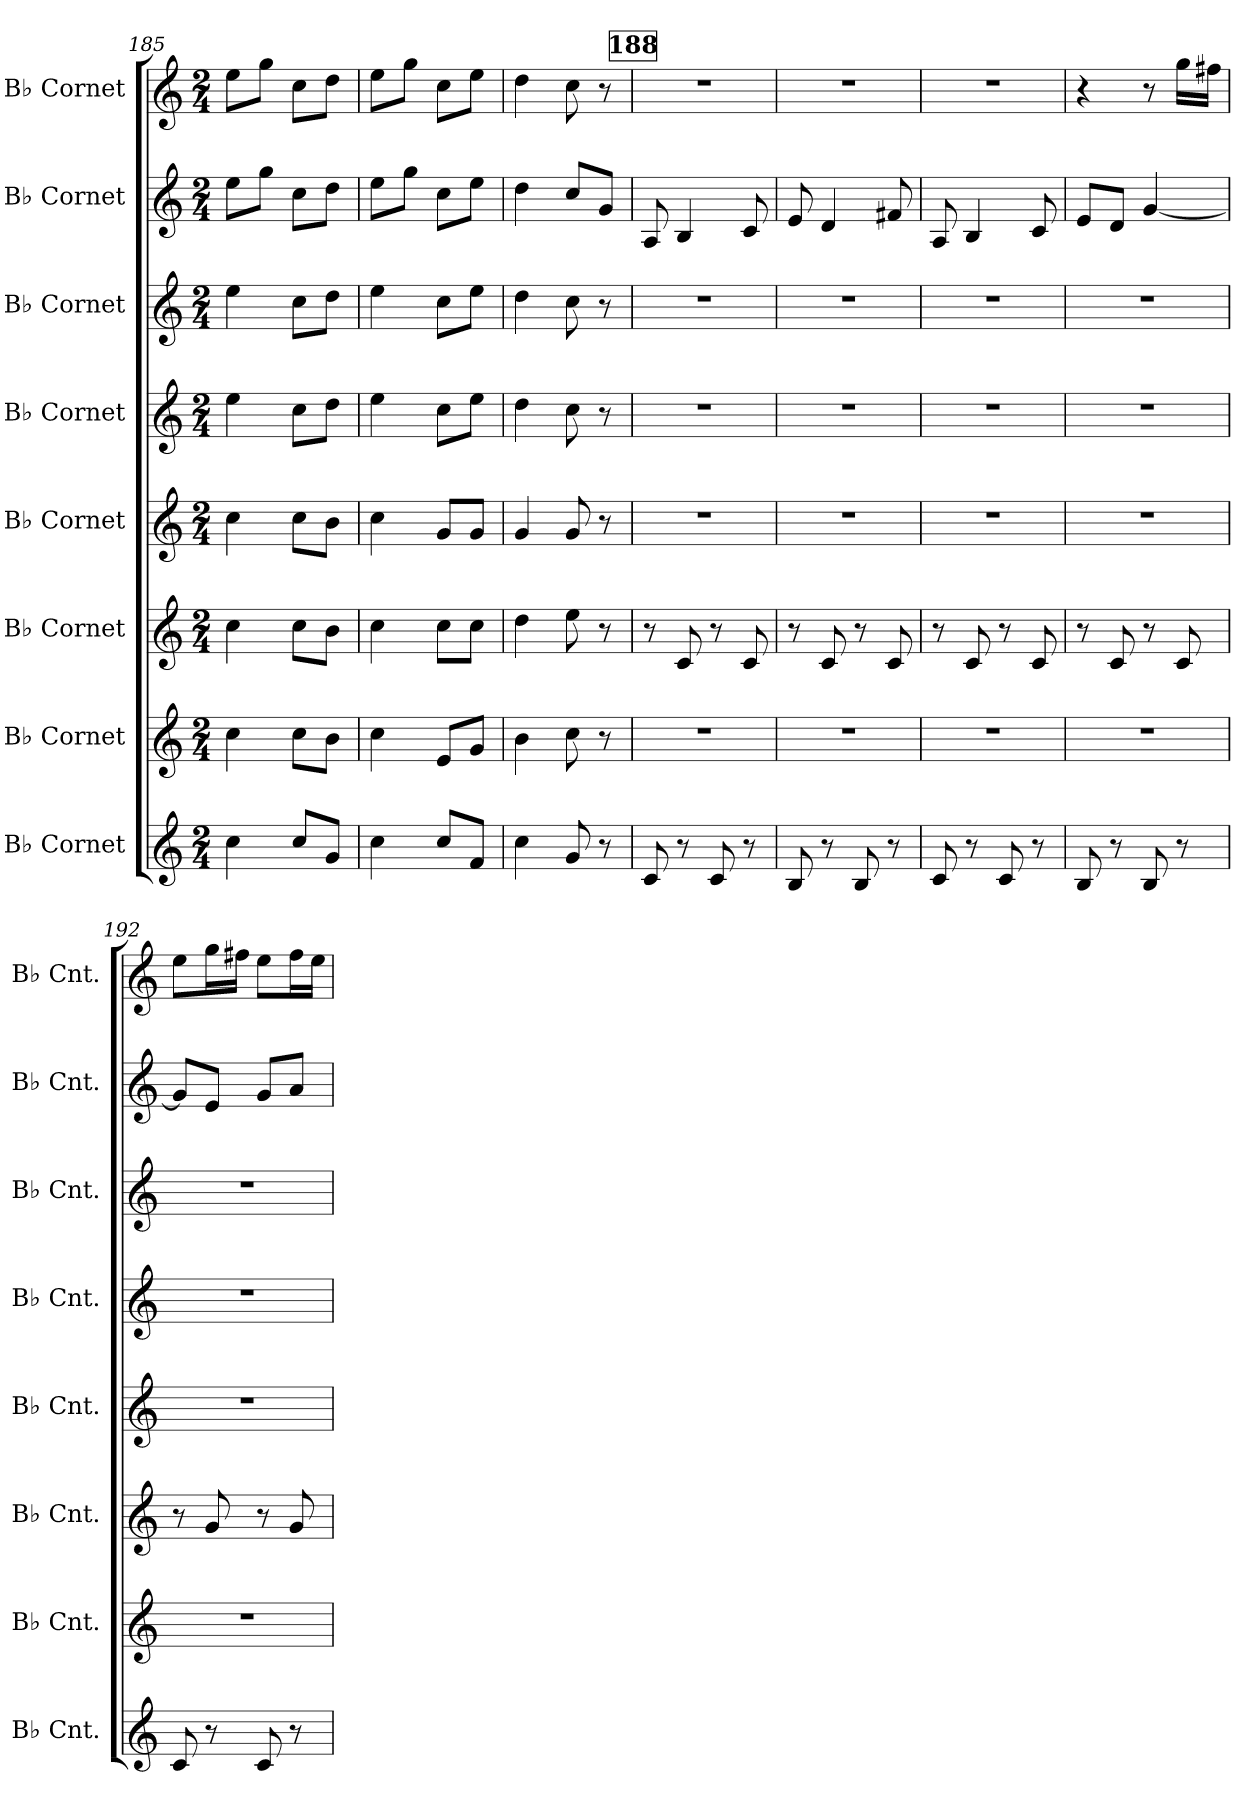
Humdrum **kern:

**kern	**kern	**kern	**kern	**kern	**kern	**kern	**kern
*part8	*part7	*part6	*part5	*part4	*part3	*part2	*part1
*staff8	*staff7	*staff6	*staff5	*staff4	*staff3	*staff2	*staff1
*I"B♭ Cornet	*I"B♭ Cornet	*I"B♭ Cornet	*I"B♭ Cornet	*I"B♭ Cornet	*I"B♭ Cornet	*I"B♭ Cornet	*I"B♭ Cornet
*I'B♭ Cnt.	*I'B♭ Cnt.	*I'B♭ Cnt.	*I'B♭ Cnt.	*I'B♭ Cnt.	*I'B♭ Cnt.	*I'B♭ Cnt.	*I'B♭ Cnt.
!!LO:LB:g=z
*clefG2	*clefG2	*clefG2	*clefG2	*clefG2	*clefG2	*clefG2	*clefG2
*ITrd1c2	*ITrd1c2	*ITrd1c2	*ITrd1c2	*ITrd1c2	*ITrd1c2	*ITrd1c2	*ITrd1c2
*k[b-e-]	*k[b-e-]	*k[b-e-]	*k[b-e-]	*k[b-e-]	*k[b-e-]	*k[b-e-]	*k[b-e-]
*M2/4	*M2/4	*M2/4	*M2/4	*M2/4	*M2/4	*M2/4	*M2/4
=185	=185	=185	=185	=185	=185	=185	=185
4b-\	4b-\	4b-\	4b-\	4dd\	4dd\	8dd\L	8dd\L
.	.	.	.	.	.	8ff\J	8ff\J
8b-/L	8b-\L	8b-\L	8b-\L	8b-\L	8b-\L	8b-\L	8b-\L
8f/J	8a\J	8a\J	8a\J	8cc\J	8cc\J	8cc\J	8cc\J
=186	=186	=186	=186	=186	=186	=186	=186
4b-\	4b-\	4b-\	4b-\	4dd\	4dd\	8dd\L	8dd\L
.	.	.	.	.	.	8ff\J	8ff\J
8b-/L	8d/L	8b-\L	8f/L	8b-\L	8b-\L	8b-\L	8b-\L
8e-/J	8f/J	8b-\J	8f/J	8dd\J	8dd\J	8dd\J	8dd\J
=187	=187	=187	=187	=187	=187	=187	=187
4b-\	4a\	4cc\	4f/	4cc\	4cc\	4cc\	4cc\
8f/	8b-\	8dd\	8f/	8b-\	8b-\	8b-/L	8b-\
8r	8r	8r	8r	8r	8r	8f/J	8r
!!LO:REH:place=s1:a:B:fs=14:t=188
=188	=188	=188	=188	=188	=188	=188	=188
8B-/	2r	8r	2r	2r	2r	8G/	2r
8r	.	8B-/	.	.	.	4A/	.
8B-/	.	8r	.	.	.	.	.
8r	.	8B-/	.	.	.	8B-/	.
=189	=189	=189	=189	=189	=189	=189	=189
8A/	2r	8r	2r	2r	2r	8d/	2r
8r	.	8B-/	.	.	.	4c/	.
8A/	.	8r	.	.	.	.	.
8r	.	8B-/	.	.	.	8en/	.
=190	=190	=190	=190	=190	=190	=190	=190
8B-/	2r	8r	2r	2r	2r	8G/	2r
8r	.	8B-/	.	.	.	4A/	.
8B-/	.	8r	.	.	.	.	.
8r	.	8B-/	.	.	.	8B-/	.
=191	=191	=191	=191	=191	=191	=191	=191
8A/	2r	8r	2r	2r	2r	8d/L	4r
8r	.	8B-/	.	.	.	8c/J	.
8A/	.	8r	.	.	.	[4f/	8r
8r	.	8B-/	.	.	.	.	16ff\LL
.	.	.	.	.	.	.	16een\JJ
=192	=192	=192	=192	=192	=192	=192	=192
8B-/	2r	8r	2r	2r	2r	8f/L]	8dd\L
8r	.	8f/	.	.	.	8d/J	16ff\L
.	.	.	.	.	.	.	16een\JJ
8B-/	.	8r	.	.	.	8f/L	8dd\L
8r	.	8f/	.	.	.	8g/J	16ee\L
.	.	.	.	.	.	.	16dd\JJ
=	=	=	=	=	=	=	=
*-	*-	*-	*-	*-	*-	*-	*-
